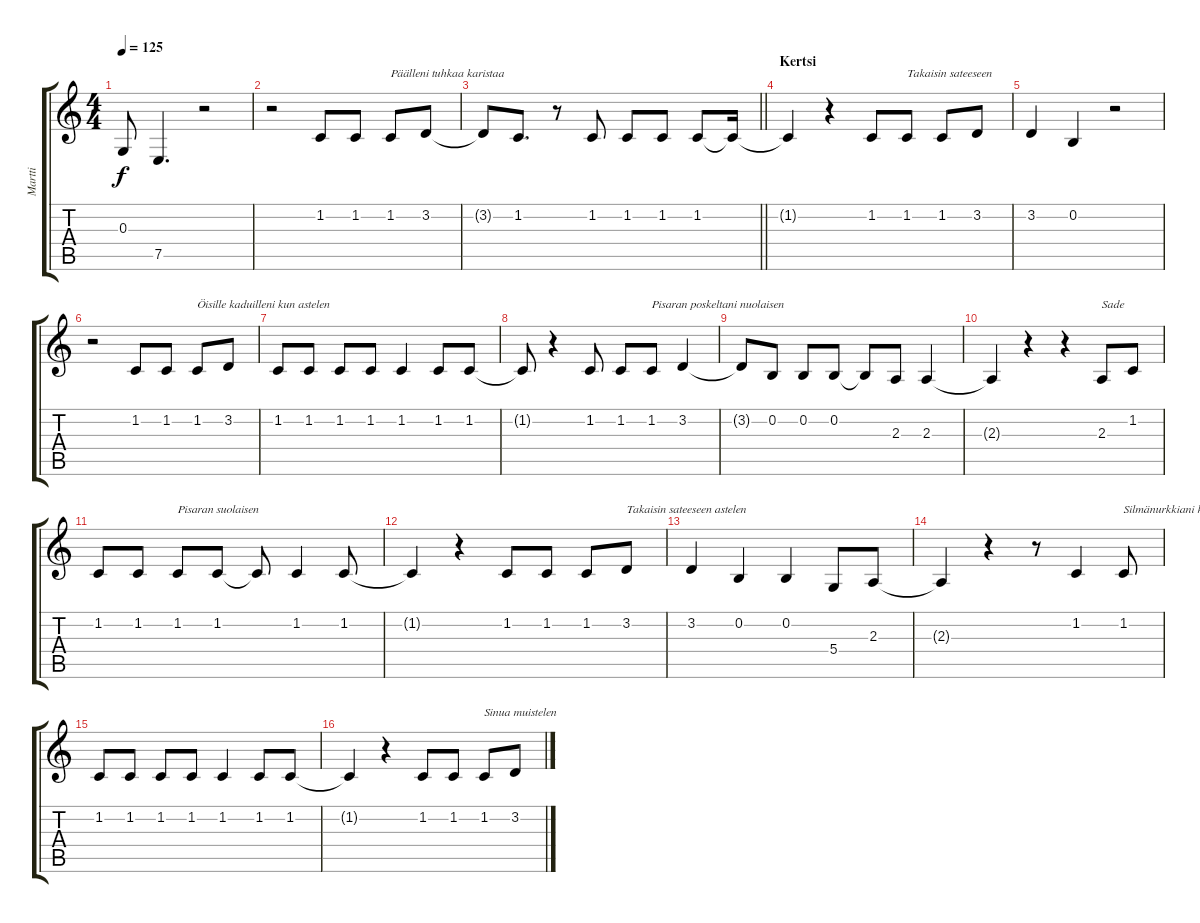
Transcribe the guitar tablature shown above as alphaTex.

\track ("Martti" "Martti") {instrument cello}
\staff {score tabs}
\tuning (E4 B3 G3 D3 A2 E2) {hide}
\ts (4 4)
\tempo 125
\clef g2
\ks c
0.3.8{dy f} 7.5.4{d} r.2 |
r.2 1.2.8 1.2.8 1.2.8{txt "Päälleni tuhkaa karistaa"} 3.2.8 |
\barLineRight lightlight
3.2{t}.8 1.2.8{d} r.8 1.2.8 1.2.8 1.2.8 1.2.8 1.2{t}.16 |
\section ("" "Kertsi")
1.2{t}.4 r.4 1.2.8 1.2.8{txt "Takaisin sateeseen"} 1.2.8 3.2.8 |
3.2.4 0.2.4 r.2 |
r.2 1.2.8 1.2.8 1.2.8{txt "Öisille kaduilleni kun astelen"} 3.2.8 |
1.2.8 1.2.8 1.2.8 1.2.8 1.2.4 1.2.8 1.2.8 |
1.2{t}.8 r.4 1.2.8 1.2.8 1.2.8{txt "Pisaran poskeltani nuolaisen"} 3.2.4 |
3.2{t}.8 0.2.8 0.2.8 0.2.8 0.2{t}.8 2.3.8 2.3.4 |
2.3{t}.4 r.4 r.4 2.3.8{txt "Sade"} 1.2.8 |
1.2.8 1.2.8 1.2.8{txt "Pisaran suolaisen"} 1.2.8 1.2{t}.8 1.2.4 1.2.8 |
1.2{t}.4 r.4 1.2.8 1.2.8 1.2.8 3.2.8{txt "Takaisin sateeseen astelen"} |
3.2.4 0.2.4 0.2.4 5.4.8 2.3.8 |
2.3{t}.4 r.4 r.8 1.2.4 1.2.8{txt "Silmänurkkiani kastelen"} |
1.2.8 1.2.8 1.2.8 1.2.8 1.2.4 1.2.8 1.2.8 |
1.2{t}.4 r.4 1.2.8 1.2.8 1.2.8{txt "Sinua muistelen"} 3.2.8
